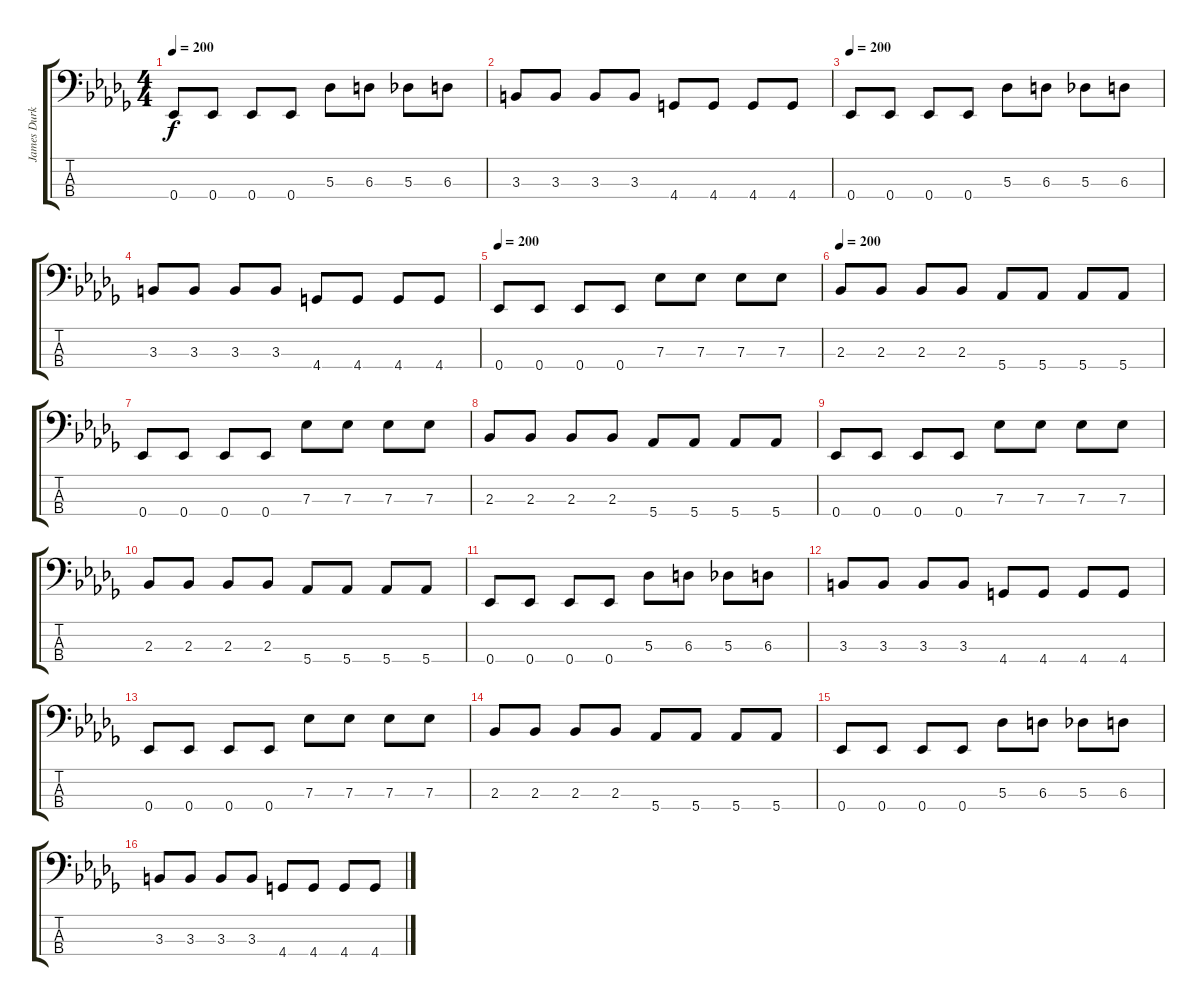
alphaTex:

\track ("James Durkin (Bass)" "James Durk") {instrument electricguitarmuted}
\staff {score tabs}
\tuning (Gb2 Db2 Ab1 Eb1) {hide}
\ts (4 4)
\tempo 200
\clef f4
\ks bbminor
0.4.8{dy f} 0.4.8 0.4.8 0.4.8 5.3.8 6.3.8 5.3.8 6.3.8 |
3.3.8 3.3.8 3.3.8 3.3.8 4.4.8 4.4.8 4.4.8 4.4.8 |
\tempo 200
0.4.8 0.4.8 0.4.8 0.4.8 5.3.8 6.3.8 5.3.8 6.3.8 |
3.3.8 3.3.8 3.3.8 3.3.8 4.4.8 4.4.8 4.4.8 4.4.8 |
\tempo 200
0.4.8 0.4.8 0.4.8 0.4.8 7.3.8 7.3.8 7.3.8 7.3.8 |
\tempo 200
2.3.8 2.3.8 2.3.8 2.3.8 5.4.8 5.4.8 5.4.8 5.4.8 |
0.4.8 0.4.8 0.4.8 0.4.8 7.3.8 7.3.8 7.3.8 7.3.8 |
2.3.8 2.3.8 2.3.8 2.3.8 5.4.8 5.4.8 5.4.8 5.4.8 |
0.4.8 0.4.8 0.4.8 0.4.8 7.3.8 7.3.8 7.3.8 7.3.8 |
2.3.8 2.3.8 2.3.8 2.3.8 5.4.8 5.4.8 5.4.8 5.4.8 |
0.4.8 0.4.8 0.4.8 0.4.8 5.3.8 6.3.8 5.3.8 6.3.8 |
3.3.8 3.3.8 3.3.8 3.3.8 4.4.8 4.4.8 4.4.8 4.4.8 |
0.4.8 0.4.8 0.4.8 0.4.8 7.3.8 7.3.8 7.3.8 7.3.8 |
2.3.8 2.3.8 2.3.8 2.3.8 5.4.8 5.4.8 5.4.8 5.4.8 |
0.4.8 0.4.8 0.4.8 0.4.8 5.3.8 6.3.8 5.3.8 6.3.8 |
3.3.8 3.3.8 3.3.8 3.3.8 4.4.8 4.4.8 4.4.8 4.4.8
